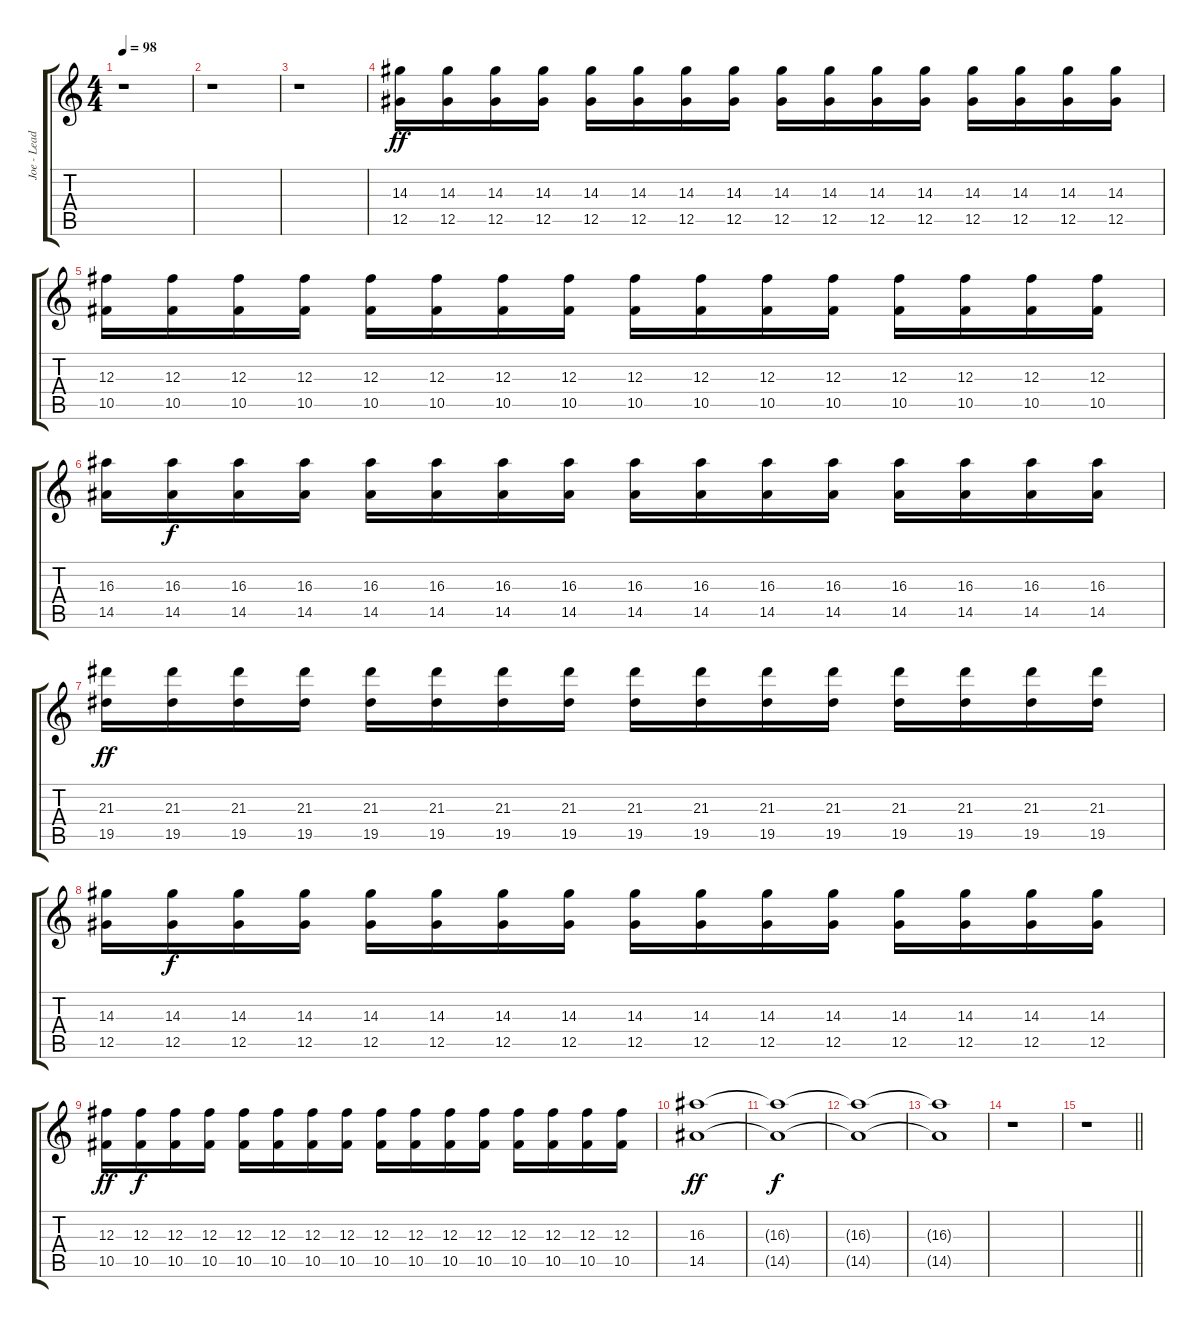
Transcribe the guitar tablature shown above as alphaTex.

\track ("Joe - Lead Guitar" "Joe - Lead") {instrument distortionguitar}
\staff {score tabs}
\tuning (Eb4 Bb3 Gb3 Db3 Ab2 Db2) {hide}
\ts (4 4)
\tempo 98
\clef g2
\ks c
r.1{dy ff} |
r.1 |
r.1 |
(14.3 12.5).16 (14.3 12.5).16 (14.3 12.5).16 (14.3 12.5).16 (14.3 12.5).16 (14.3 12.5).16 (14.3 12.5).16 (14.3 12.5).16 (14.3 12.5).16 (14.3 12.5).16 (14.3 12.5).16 (14.3 12.5).16 (14.3 12.5).16 (14.3 12.5).16 (14.3 12.5).16 (14.3 12.5).16 |
(12.3 10.5).16 (12.3 10.5).16 (12.3 10.5).16 (12.3 10.5).16 (12.3 10.5).16 (12.3 10.5).16 (12.3 10.5).16 (12.3 10.5).16 (12.3 10.5).16 (12.3 10.5).16 (12.3 10.5).16 (12.3 10.5).16 (12.3 10.5).16 (12.3 10.5).16 (12.3 10.5).16 (12.3 10.5).16 |
(16.3 14.5).16 (16.3 14.5).16{dy f} (16.3 14.5).16 (16.3 14.5).16 (16.3 14.5).16 (16.3 14.5).16 (16.3 14.5).16 (16.3 14.5).16 (16.3 14.5).16 (16.3 14.5).16 (16.3 14.5).16 (16.3 14.5).16 (16.3 14.5).16 (16.3 14.5).16 (16.3 14.5).16 (16.3 14.5).16 |
(21.3 19.5).16{dy ff} (21.3 19.5).16 (21.3 19.5).16 (21.3 19.5).16 (21.3 19.5).16 (21.3 19.5).16 (21.3 19.5).16 (21.3 19.5).16 (21.3 19.5).16 (21.3 19.5).16 (21.3 19.5).16 (21.3 19.5).16 (21.3 19.5).16 (21.3 19.5).16 (21.3 19.5).16 (21.3 19.5).16 |
(14.3 12.5).16 (14.3 12.5).16{dy f} (14.3 12.5).16 (14.3 12.5).16 (14.3 12.5).16 (14.3 12.5).16 (14.3 12.5).16 (14.3 12.5).16 (14.3 12.5).16 (14.3 12.5).16 (14.3 12.5).16 (14.3 12.5).16 (14.3 12.5).16 (14.3 12.5).16 (14.3 12.5).16 (14.3 12.5).16 |
(12.3 10.5).16{dy ff} (12.3 10.5).16{dy f} (12.3 10.5).16 (12.3 10.5).16 (12.3 10.5).16 (12.3 10.5).16 (12.3 10.5).16 (12.3 10.5).16 (12.3 10.5).16 (12.3 10.5).16 (12.3 10.5).16 (12.3 10.5).16 (12.3 10.5).16 (12.3 10.5).16 (12.3 10.5).16 (12.3 10.5).16 |
(16.3 14.5).1{dy ff volume 0} |
(16.3{t} 14.5{t}).1{dy f} |
(16.3{t} 14.5{t}).1 |
(16.3{t} 14.5{t}).1 |
r.1 |
\barLineRight lightlight
r.1
